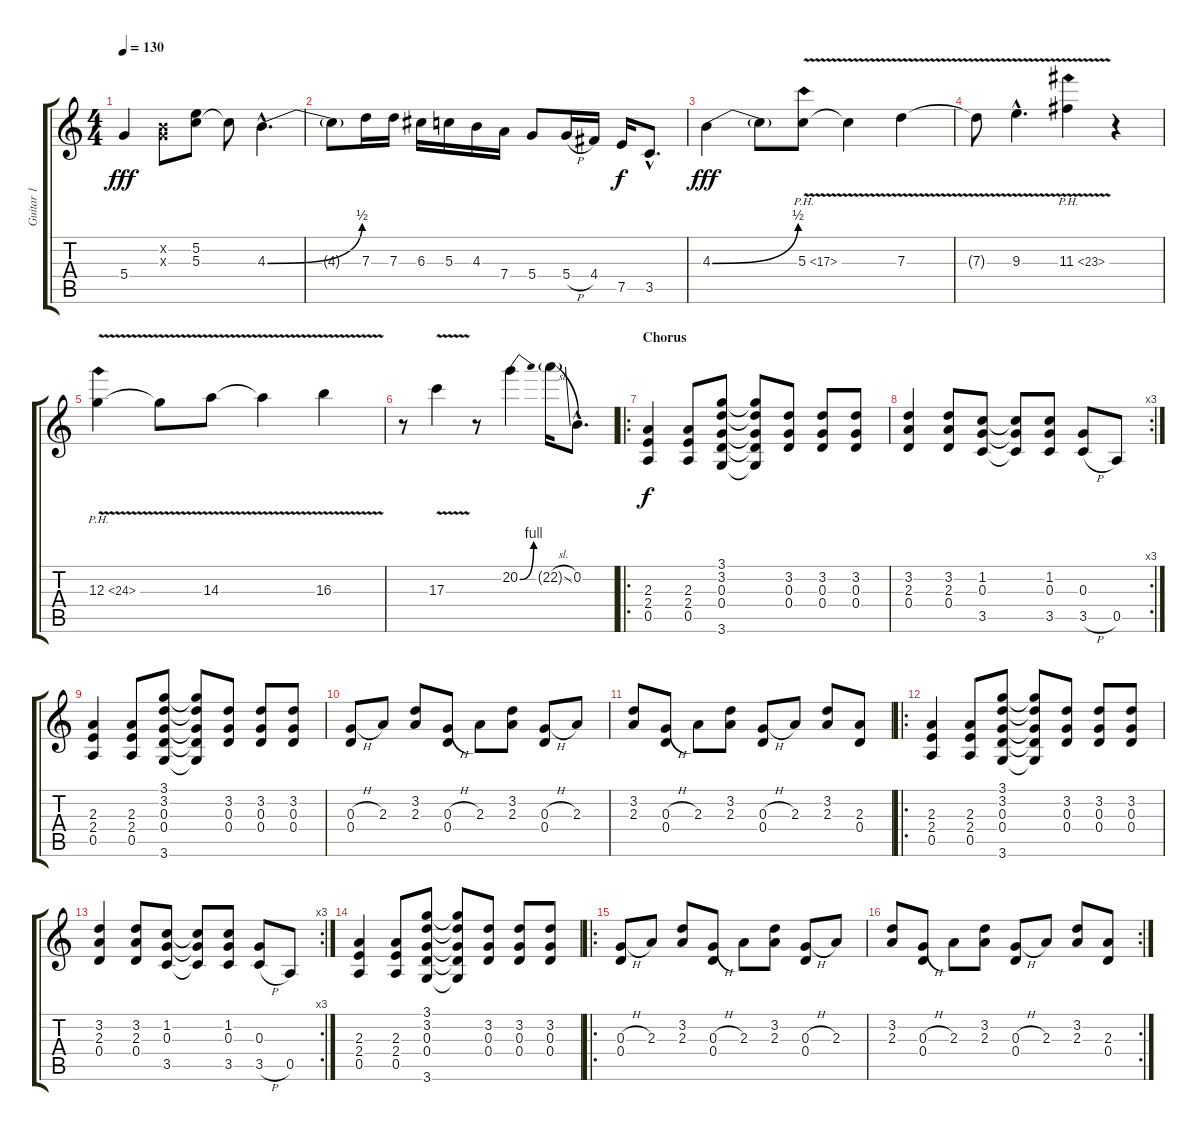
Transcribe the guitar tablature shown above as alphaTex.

\track ("Guitar 1" "Guitar 1") {instrument overdrivenguitar}
\staff {score tabs}
\tuning (E4 B3 G3 D3 A2 E2) {hide}
\ts (4 4)
\tempo 130
\clef g2
\ks c
5.4{t}.4{dy fff} (0.2{x} 0.3{x}).8 (5.2 5.3).8 5.3{t}.8 4.3{be (bend 0 0 60 2) hac}.4{d} |
4.3{t}.8 7.3.16 7.3.16 6.3.16 5.3.16 4.3.16 7.4.16 5.4.8 5.4{h}.16 4.4.16 7.5.16{dy f} 3.5{hac}.8{d} |
4.3{be (bend 0 0 60 2)}.4{dy fff} 4.3{t}.8 5.3{ph 12 v}.8 5.3{t}.4 7.3{v}.4 |
7.3{t}.8 9.3{v hac}.4{d} 11.3{ph 12 v}.4 r.4 |
12.3{ph 12 v}.4 12.3{t}.8 14.3{v}.8 14.3{t}.4 16.3{v}.4 |
r.8 17.3{v}.4 r.8 20.2{be (bend 0 0 60 4)}.4 22.2{sl g}.16 0.2{hac}.8{d} |
\ro
\section ("" "Chorus")
(2.3 2.4 0.5).4{dy f} (2.3 2.4 0.5).8 (3.1 3.2 0.3 0.4 3.6).8 (3.1{t} 3.2{t} 0.3{t} 0.4{t} 3.6{t}).8 (3.2 0.3 0.4).8 (3.2 0.3 0.4).8 (3.2 0.3 0.4).8 |
\rc 3
(3.2 2.3 0.4).4 (3.2 2.3 0.4).8 (1.2 0.3 3.5).8 (1.2{t} 0.3{t} 3.5{t}).8 (1.2 0.3 3.5).8 (0.3 3.5{h}).8 0.5.8 |
(2.3 2.4 0.5).4 (2.3 2.4 0.5).8 (3.1 3.2 0.3 0.4 3.6).8 (3.1{t} 3.2{t} 0.3{t} 0.4{t} 3.6{t}).8 (3.2 0.3 0.4).8 (3.2 0.3 0.4).8 (3.2 0.3 0.4).8 |
(0.3{h} 0.4).8 2.3.8 (3.2 2.3).8 (0.3{h} 0.4).8 2.3.8 (3.2 2.3).8 (0.3{h} 0.4).8 2.3.8 |
(3.2 2.3).8 (0.3{h} 0.4).8 2.3.8 (3.2 2.3).8 (0.3{h} 0.4).8 2.3.8 (3.2 2.3).8 (2.3 0.4).8 |
\ro
(2.3 2.4 0.5).4 (2.3 2.4 0.5).8 (3.1 3.2 0.3 0.4 3.6).8 (3.1{t} 3.2{t} 0.3{t} 0.4{t} 3.6{t}).8 (3.2 0.3 0.4).8 (3.2 0.3 0.4).8 (3.2 0.3 0.4).8 |
\rc 3
(3.2 2.3 0.4).4 (3.2 2.3 0.4).8 (1.2 0.3 3.5).8 (1.2{t} 0.3{t} 3.5{t}).8 (1.2 0.3 3.5).8 (0.3 3.5{h}).8 0.5.8 |
(2.3 2.4 0.5).4 (2.3 2.4 0.5).8 (3.1 3.2 0.3 0.4 3.6).8 (3.1{t} 3.2{t} 0.3{t} 0.4{t} 3.6{t}).8 (3.2 0.3 0.4).8 (3.2 0.3 0.4).8 (3.2 0.3 0.4).8 |
\ro
(0.3{h} 0.4).8 2.3.8 (3.2 2.3).8 (0.3{h} 0.4).8 2.3.8 (3.2 2.3).8 (0.3{h} 0.4).8 2.3.8 |
\rc 2
(3.2 2.3).8 (0.3{h} 0.4).8 2.3.8 (3.2 2.3).8 (0.3{h} 0.4).8 2.3.8 (3.2 2.3).8 (2.3 0.4).8
